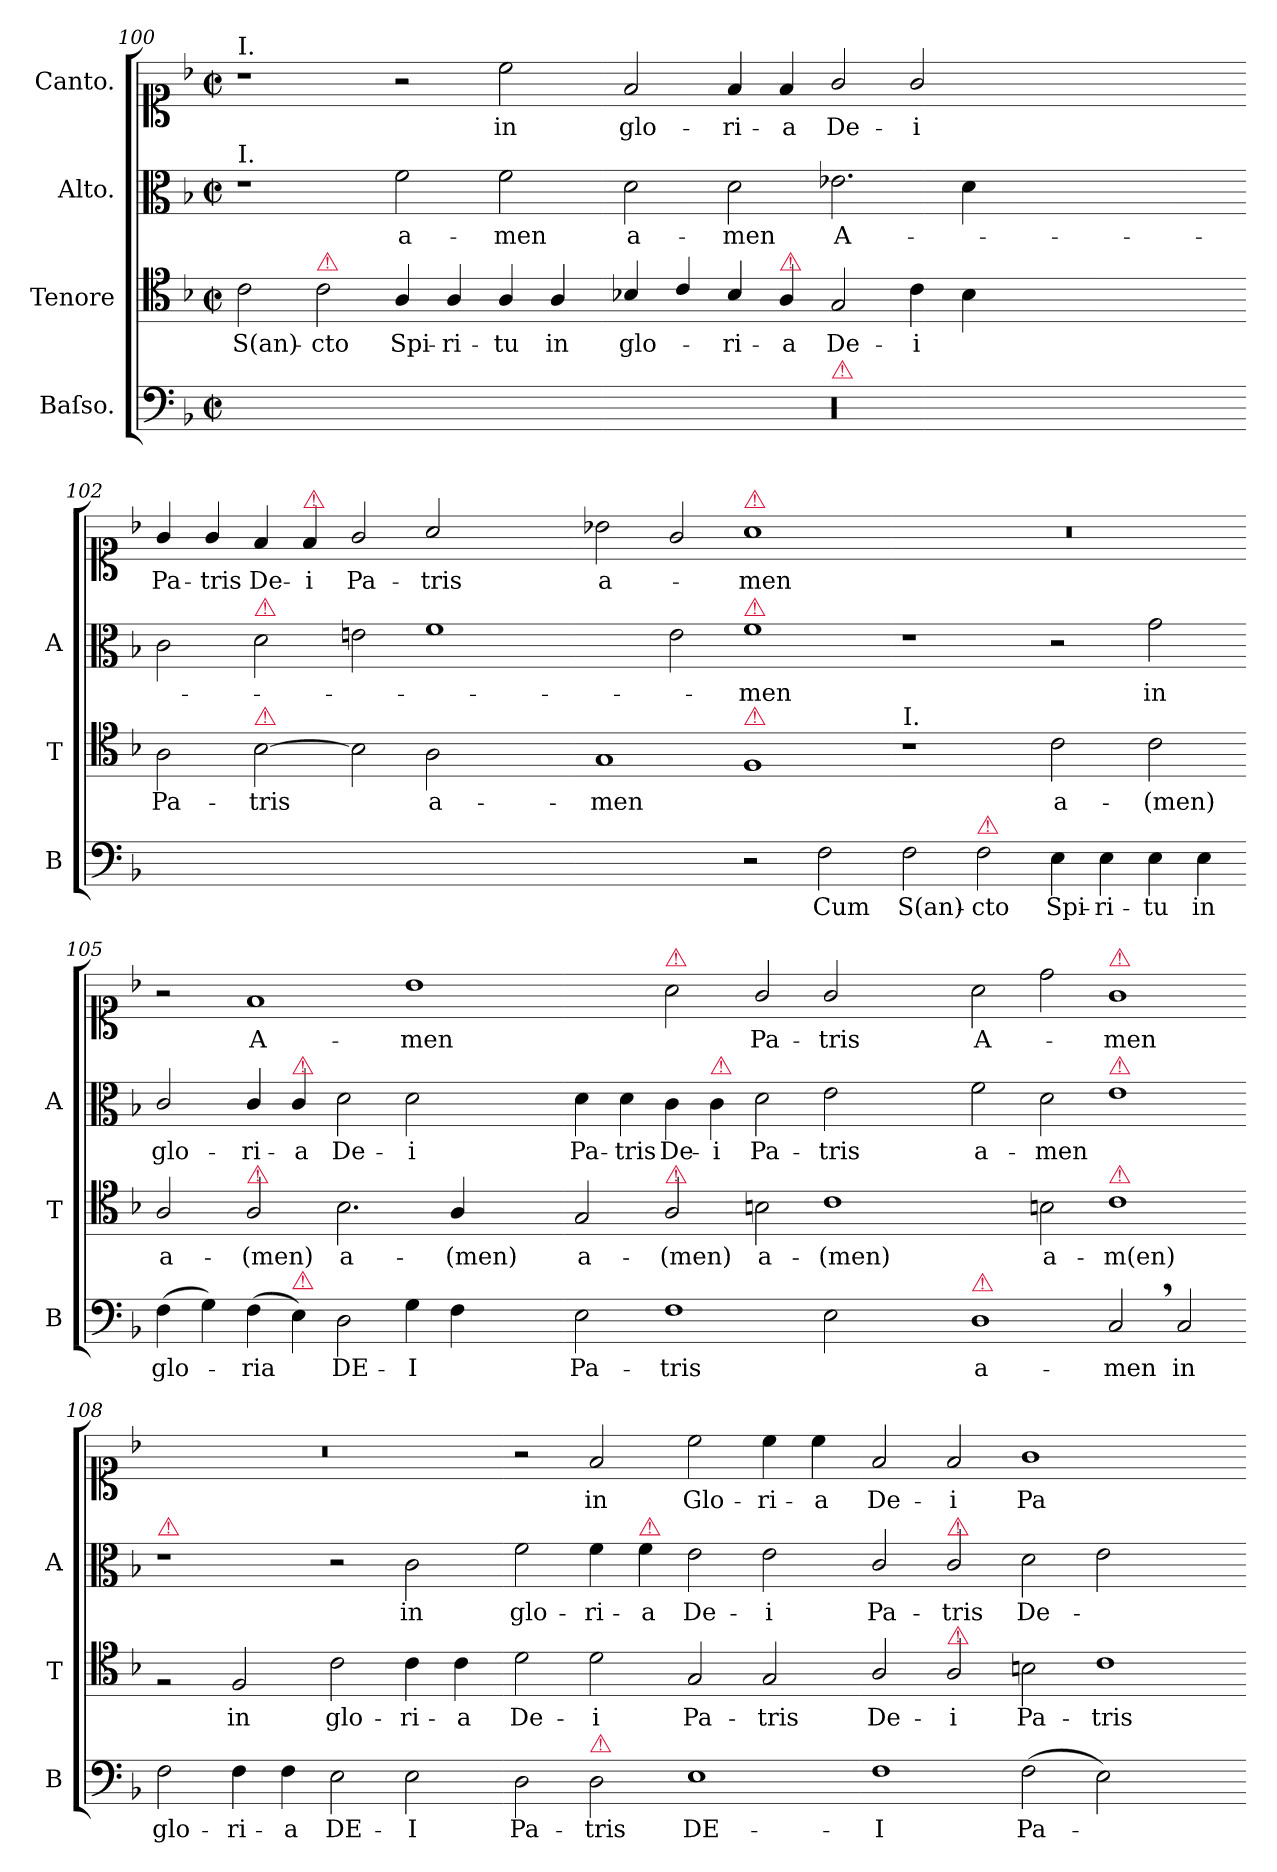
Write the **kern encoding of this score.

**kern	**text	**kern	**text	**kern	**text	**kern	**text
*part4	*part4	*part3	*part3	*part2	*part2	*part1	*part1
*staff4	*staff4	*staff3	*staff3	*staff2	*staff2	*staff1	*staff1
*I"Baſso.	*	*I"Tenore	*	*I"Alto.	*	*I"Canto.	*
*I'B	*	*I'T	*	*I'A	*	*	*
*clefF4	*	*clefC4	*	*clefC3	*	*clefC1	*
*k[b-]	*	*k[b-]	*	*k[b-]	*	*k[b-]	*
*F:	*	*F:	*	*F:	*	*F:	*
*M2/1	*	*M2/1	*	*M2/1	*	*M2/1	*
*met(c|)	*	*met(c|)	*	*met(c|)	*	*met(c|)	*
=100	=100	=100	=100	=100	=100	=100	=100
!	!	!	!	!	!	!LO:TX:a:t=I.	!
!	!	!	!	!LO:TX:a:t=I.	!	!	!
0ryy	.	2c\	S(an)-	1r	.	1r	.
!	!	!LO:TX:a:color=crimson:t=⚠	!	!	!	!	!
.	.	2c\	-cto	.	.	.	.
.	.	4A/	Spi-	2f\	a-	2r	.
.	.	4A/	-ri-	.	.	.	.
.	.	4A/	-tu	2f\	-men	2cc\	in
.	.	4A/	in	.	.	.	.
=101-	=101-	=101-	=101-	=101-	=101-	=101-	=101-
!	!	!	!	!	!LO:LY:i	!	!
1ryy	.	4B-X/	glo-	2d\	a-	2f/	glo-
.	.	4c/	.	.	.	.	.
!	!	!	!	!	!LO:LY:i	!	!
.	.	4B-/	-ri-	2d\	-men	4f/	-ri-
!	!	!LO:TX:a:color=crimson:t=⚠	!	!	!	!	!
.	.	4A/	-a	.	.	4f/	-a
!LO:TX:a:color=crimson:t=⚠	!	!	!	!	!	!	!
00r	.	2G/	De-	2.e-X\	A-	2g/	De-
.	.	4c\	-i	.	.	2g/	-i
.	.	4B-\	.	4d\	.	.	.
.	.	0.ryy	.	0.ryy	.	0.ryy	.
=102-	=102-	=102-	=102-	=102-	=102-	=102-	=102-
0ryy	.	2A\	Pa-	2c\	.	4g/	Pa-
.	.	.	.	.	.	4g/	-tris
!	!	!	!	!LO:TX:a:color=crimson:t=⚠	!	!	!
!	!	!LO:TX:a:color=crimson:t=⚠	!	!	!	!	!
.	.	[2B-\	-tris	2d\	.	4f/	De-
!	!	!	!	!	!	!LO:TX:a:color=crimson:t=⚠	!
.	.	.	.	.	.	4f/	-i
.	.	2B-\]	.	2en\	.	2g/	Pa-
.	.	2A\	a-	1f\	.	2a/	-tris
2ryy	.	2ryy	.	.	.	2ryy	.
=103-	=103-	=103-	=103-	=103-	=103-	=103-	=103-
1ryy	.	1G	-men	2ryy	.	2b-X\	a-
.	.	.	.	2e\	.	2g/	.
!	!	!	!	!	!	!LO:TX:a:color=crimson:t=⚠	!
!	!	!	!	!LO:TX:a:color=crimson:t=⚠	!	!	!
!	!	!LO:TX:a:color=crimson:t=⚠	!	!	!	!	!
2r	.	1F	.	1f	-men	1a	-men
2F\	Cum	.	.	.	.	.	.
=104-	=104-	=104-	=104-	=104-	=104-	=104-	=104-
!	!	!LO:TX:a:t=I.	!	!	!	!	!
2F\	S(an)-	1r	.	1r	.	0r	.
!LO:TX:a:color=crimson:t=⚠	!	!	!	!	!	!	!
2F\	-cto	.	.	.	.	.	.
4E\	Spi-	2c\	a-	2r	.	.	.
4E\	-ri-	.	.	.	.	.	.
4E\	-tu	2c\	-(men)	2g\	in	.	.
4E\	in	.	.	.	.	.	.
=105-	=105-	=105-	=105-	=105-	=105-	=105-	=105-
!	!	!	!LO:LY:i	!	!	!	!
(>4F\	glo-	2A/	a-	2c/	glo-	2r	.
4G\)	.	.	.	.	.	.	.
!	!	!LO:TX:a:color=crimson:t=⚠	!	!	!	!	!
!	!	!	!LO:LY:i	!	!	!	!
(>4F\	-ria	2A/	-(men)	4c/	-ri-	1f	A-
!	!	!	!	!LO:TX:a:color=crimson:t=⚠	!	!	!
!LO:TX:a:color=crimson:t=⚠	!	!	!	!	!	!	!
4E\)	.	.	.	4c/	-a	.	.
!	!	!	!LO:LY:i	!	!	!	!
2D\	DE-	2.B-\	a-	2d\	De-	.	.
4G\	-I	.	.	2d\	-i	1b-\	-men
!	!	!	!LO:LY:i	!	!	!	!
4F\	.	4A/	-(men)	.	.	.	.
2ryy	.	2ryy	.	2ryy	.	.	.
=106-	=106-	=106-	=106-	=106-	=106-	=106-	=106-
!	!	!	!LO:LY:i	!	!	!	!
2E\	Pa-	2G/	a-	4d\	Pa-	2ryy	.
.	.	.	.	4d\	-tris	.	.
!	!	!	!	!	!	!LO:TX:a:color=crimson:t=⚠	!
!	!	!LO:TX:a:color=crimson:t=⚠	!	!	!	!	!
!	!	!	!LO:LY:i	!	!	!	!
1F	-tris	2A/	-(men)	4c\	De-	2a\	.
!	!	!	!	!LO:TX:a:color=crimson:t=⚠	!	!	!
.	.	.	.	4c\	-i	.	.
!	!	!	!LO:LY:i	!	!	!	!
.	.	2Bn\	a-	2d\	Pa-	2g/	Pa-
!	!	!	!LO:LY:i	!	!	!	!
2E\	.	1c\	-(men)	2e\	-tris	2g/	-tris
2ryy	.	.	.	2ryy	.	2ryy	.
=107-	=107-	=107-	=107-	=107-	=107-	=107-	=107-
!LO:TX:a:color=crimson:t=⚠	!	!	!	!	!	!	!
1D	a-	2ryy	.	2f\	a-	2a\	A-
!	!	!	!LO:LY:i	!	!	!	!
.	.	2Bn\	a-	2d\	-men	2dd\	.
!	!	!	!	!	!	!LO:TX:a:color=crimson:t=⚠	!
!	!	!	!	!LO:TX:a:color=crimson:t=⚠	!	!	!
!	!	!LO:TX:a:color=crimson:t=⚠	!	!	!	!	!
!	!	!	!LO:LY:i	!	!	!	!
2C,</	-men	1c	-m(en)	1e	.	1g	-men
2C/	in	.	.	.	.	.	.
=108-	=108-	=108-	=108-	=108-	=108-	=108-	=108-
!	!	!	!	!LO:TX:a:color=crimson:t=⚠	!	!	!
2F\	glo-	2rF	.	1r	.	0r	.
4F\	-ri-	2F/	in	.	.	.	.
4F\	-a	.	.	.	.	.	.
2E\	DE-	2c\	glo-	2r	.	.	.
2E\	-I	4c\	-ri-	2c\	in	.	.
.	.	4c\	-a	.	.	.	.
=109-	=109-	=109-	=109-	=109-	=109-	=109-	=109-
2D\	Pa-	2d\	De-	2f\	glo-	2r	.
!LO:TX:a:color=crimson:t=⚠	!	!	!	!	!	!	!
2D\	-tris	2d\	-i	4f\	-ri-	2f/	in
!	!	!	!	!LO:TX:a:color=crimson:t=⚠	!	!	!
.	.	.	.	4f\	-a	.	.
1E	DE-	2G/	Pa-	2e\	De-	2cc\	Glo-
.	.	2G/	-tris	2e\	-i	4cc\	-ri-
.	.	.	.	.	.	4cc\	-a
=110-	=110-	=110-	=110-	=110-	=110-	=110-	=110-
1F	-I	2A/	De-	2c/	Pa-	2f/	De-
!	!	!	!	!LO:TX:a:color=crimson:t=⚠	!	!	!
!	!	!LO:TX:a:color=crimson:t=⚠	!	!	!	!	!
.	.	2A/	-i	2c/	-tris	2f/	-i
(>2F\	Pa-	2Bn\	Pa-	2d\	De-	1g	Pa-
2E\)	.	1c\	-tris	2e\	.	.	.
2ryy	.	.	.	2ryy	.	2ryy	.
=-	=-	=-	=-	=-	=-	=-	=-
*-	*-	*-	*-	*-	*-	*-	*-
